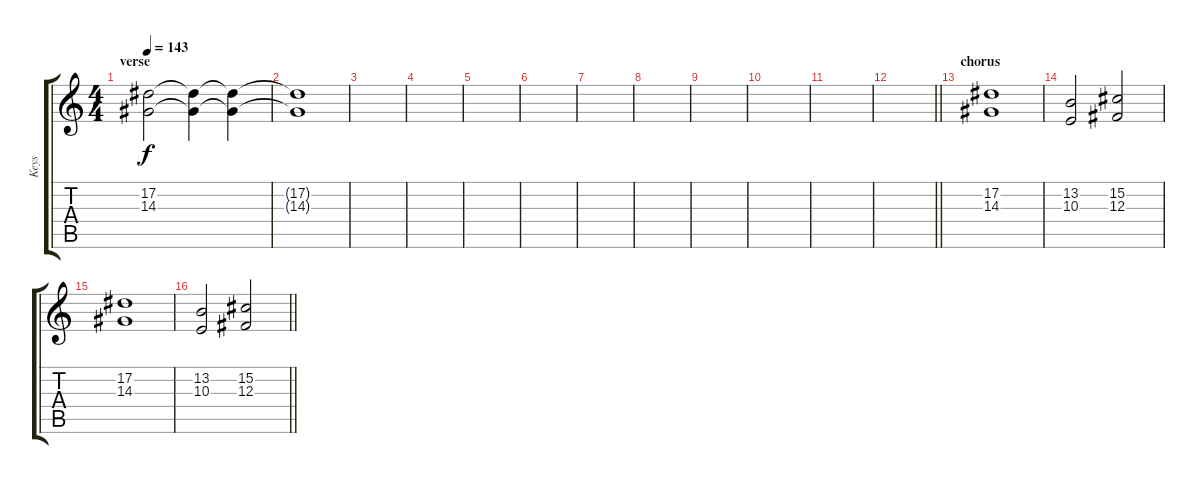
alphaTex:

\track ("Keys" "Keys") {instrument synthstrings1}
\staff {score tabs}
\tuning (Eb4 Bb3 Gb3 Db3 Ab2 Eb2) {hide}
\ts (4 4)
\section ("" "verse")
\tempo 143
\clef g2
\ks c
(17.2 14.3).2{dy f} (17.2{t} 14.3{t}).4{volume 5} (17.2{t} 14.3{t}).4 |
(17.2{t} 14.3{t}).1 |
|
|
|
|
|
|
|
|
|
\barLineRight lightlight
|
\section ("" "chorus")
(17.2 14.3).1{instrument stringensemble1} |
(13.2 10.3).2 (15.2 12.3).2 |
(17.2 14.3).1{instrument stringensemble1} |
\barLineRight lightlight
(13.2 10.3).2 (15.2 12.3).2
